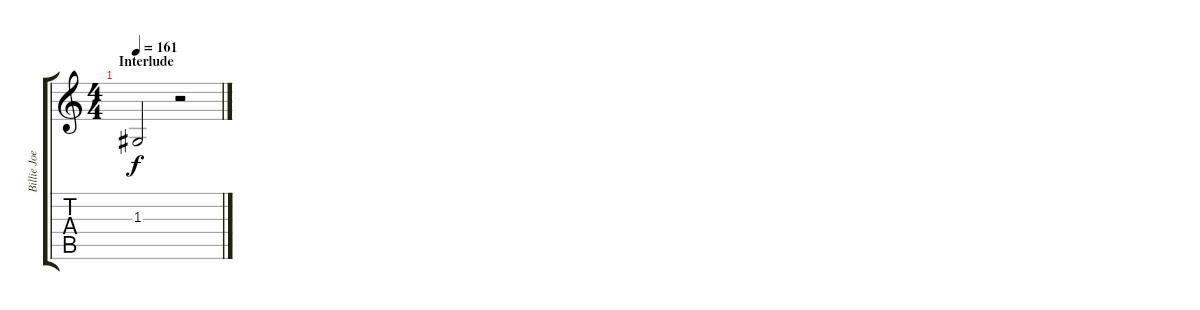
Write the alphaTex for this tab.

\track ("Billie Joe Armstrong - Vocals" "Billie Joe") {instrument altosax}
\staff {score tabs}
\tuning (E4 B3 G3 D3 A2 E2) {hide}
\ts (4 4)
\section ("" "Interlude")
\tempo 161
\clef g2
\ks c
1.3.2{dy f} r.2
